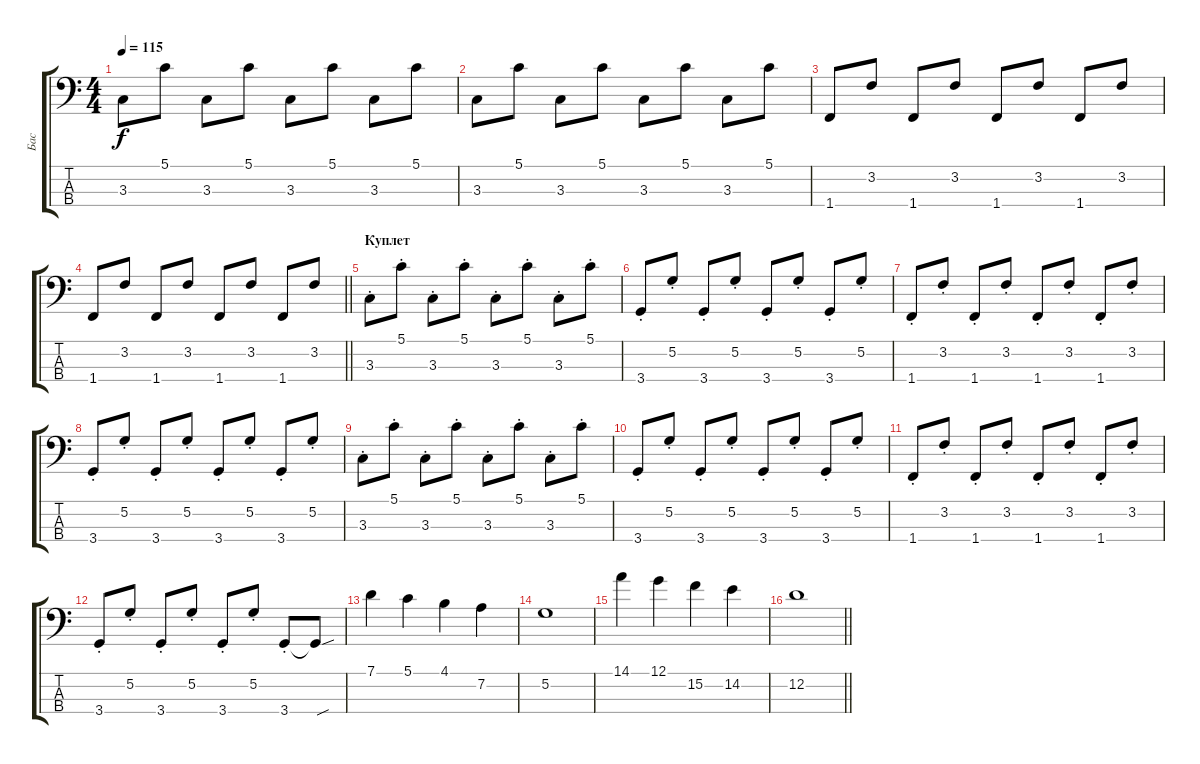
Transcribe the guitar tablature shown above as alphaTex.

\track ("Бас" "Бас") {instrument electricbassfinger}
\staff {score tabs}
\tuning (G2 D2 A1 E1) {hide}
\ts (4 4)
\tempo 115
\clef f4
\ks c
3.3.8{dy f} 5.1.8 3.3.8 5.1.8 3.3.8 5.1.8 3.3.8 5.1.8 |
3.3.8 5.1.8 3.3.8 5.1.8 3.3.8 5.1.8 3.3.8 5.1.8 |
1.4.8 3.2.8 1.4.8 3.2.8 1.4.8 3.2.8 1.4.8 3.2.8 |
\barLineRight lightlight
1.4.8 3.2.8 1.4.8 3.2.8 1.4.8 3.2.8 1.4.8 3.2.8 |
\section ("" "Куплет")
3.3{st}.8 5.1{st}.8 3.3{st}.8 5.1{st}.8 3.3{st}.8 5.1{st}.8 3.3{st}.8 5.1{st}.8 |
3.4{st}.8 5.2{st}.8 3.4{st}.8 5.2{st}.8 3.4{st}.8 5.2{st}.8 3.4{st}.8 5.2{st}.8 |
1.4{st}.8 3.2{st}.8 1.4{st}.8 3.2{st}.8 1.4{st}.8 3.2{st}.8 1.4{st}.8 3.2{st}.8 |
3.4{st}.8 5.2{st}.8 3.4{st}.8 5.2{st}.8 3.4{st}.8 5.2{st}.8 3.4{st}.8 5.2{st}.8 |
3.3{st}.8 5.1{st}.8 3.3{st}.8 5.1{st}.8 3.3{st}.8 5.1{st}.8 3.3{st}.8 5.1{st}.8 |
3.4{st}.8 5.2{st}.8 3.4{st}.8 5.2{st}.8 3.4{st}.8 5.2{st}.8 3.4{st}.8 5.2{st}.8 |
1.4{st}.8 3.2{st}.8 1.4{st}.8 3.2{st}.8 1.4{st}.8 3.2{st}.8 1.4{st}.8 3.2{st}.8 |
3.4{st}.8 5.2{st}.8 3.4{st}.8 5.2{st}.8 3.4{st}.8 5.2{st}.8 3.4{st}.8 3.4{sou t}.8 |
7.1.4 5.1.4 4.1.4 7.2.4 |
5.2.1 |
14.1.4 12.1.4 15.2.4 14.2.4 |
\barLineRight lightlight
12.2.1
